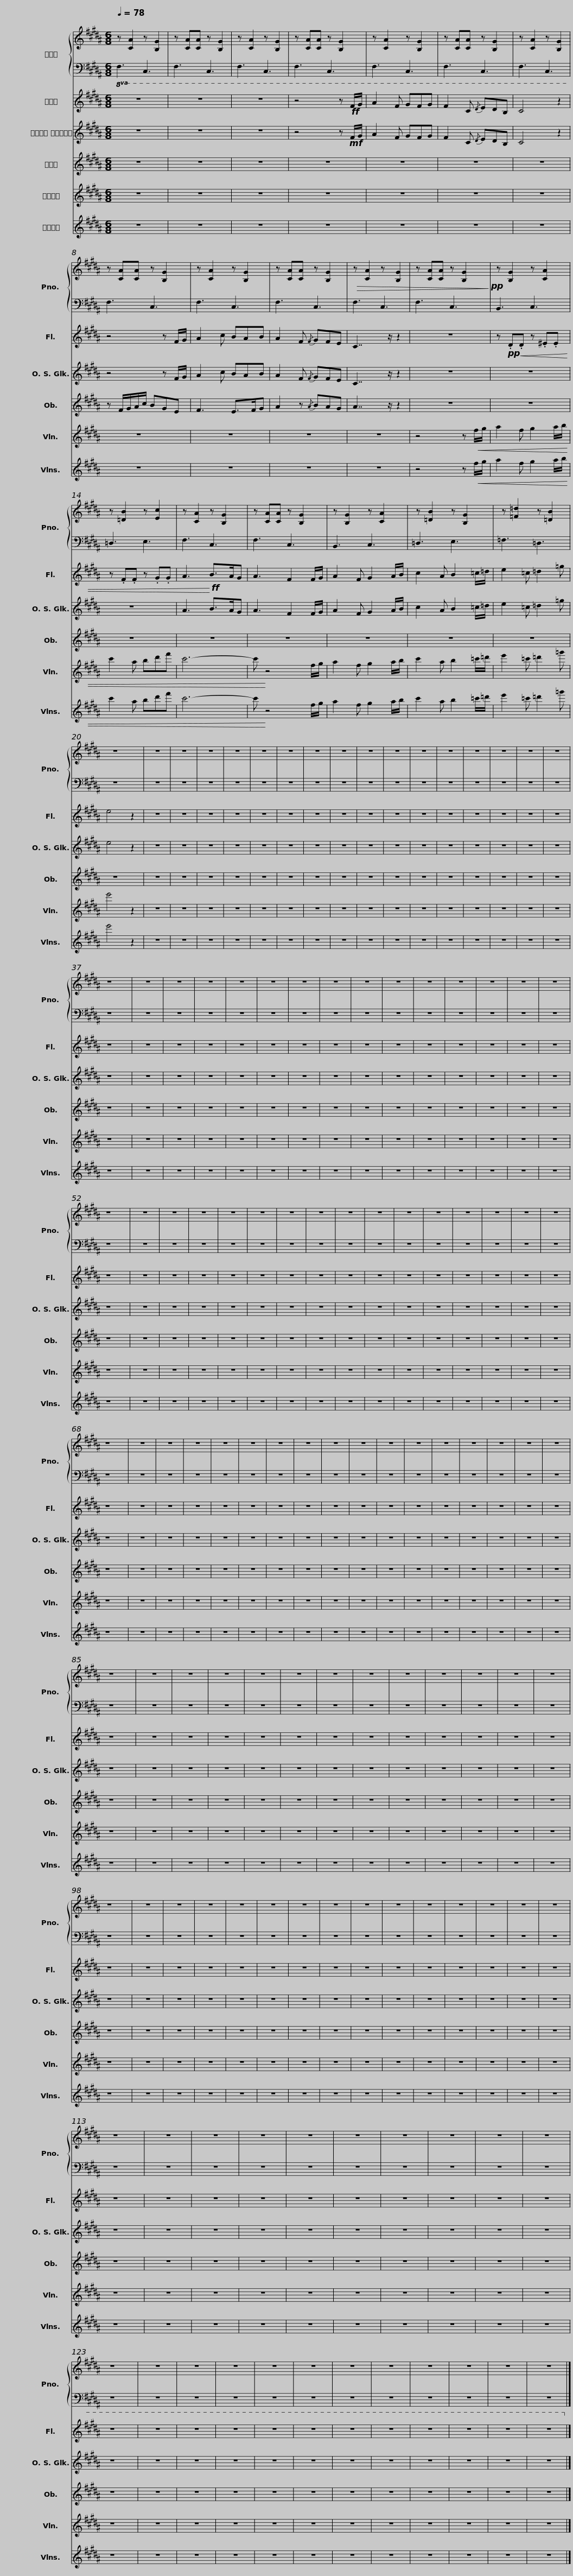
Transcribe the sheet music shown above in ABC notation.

X:1
%%score { 1 | 2 } 3 4 5 6 7
L:1/8
Q:1/4=78
M:6/8
I:linebreak $
K:B
V:1 treble
V:2 bass
V:3 treble
V:4 treble+15
V:5 treble
V:6 treble
V:7 treble
V:1
 z [CA]2 z [B,G]2 | z [CA][CA] z [B,G]2 | z [CA]2 z [B,G]2 | z [CA][CA] z [B,G]2 | z [CA]2 z [B,G]2 | %5
 z [CA][CA] z [B,G]2 |$ z [CA]2 z [B,G]2 | z [CA][CA] z [B,G]2 | z [CA]2 z [B,G]2 | z [CA][CA] z [B,G]2 | %10
!>(! z [CA]2 z [B,G]2 |$ z [CA][CA] z [B,G]2!>)!!pp! | z [B,G]2 z [CA]2 | z [=DB]2 z [Ec]2 | z [CA]2 z [B,G]2 | %15
 z [CA][CA] z [B,G]2 |$ z [B,G]2 z [CA]2 | z [=DB]2 z [B,G]2 | z [=F=d]2 z [=DB]2 | z6 | %20
 z6 | z6 | z6 | z6 |$ z6 | %25
 z6 | z6 | z6 | z6 | z6 | %30
 z6 | z6 | z6 | z6 | z6 | %35
 z6 | z6 | z6 | z6 |$ z6 | %40
 z6 | z6 | z6 | z6 | z6 | %45
 z6 | z6 | z6 | z6 | z6 | %50
 z6 | z6 | z6 | z6 |$ z6 | %55
 z6 | z6 | z6 | z6 | z6 | %60
 z6 | z6 | z6 | z6 | z6 | %65
 z6 | z6 | z6 | z6 |$ z6 | %70
 z6 | z6 | z6 | z6 | z6 | %75
 z6 | z6 | z6 | z6 | z6 | %80
 z6 | z6 | z6 | z6 |$ z6 | %85
 z6 | z6 | z6 | z6 | z6 | %90
 z6 | z6 | z6 | z6 | z6 | %95
 z6 | z6 | z6 | z6 |$ z6 | %100
 z6 | z6 | z6 | z6 | z6 | %105
 z6 | z6 | z6 | z6 | z6 | %110
 z6 | z6 | z6 | z6 |$ z6 | %115
 z6 | z6 | z6 | z6 | z6 | %120
 z6 | z6 | z6 | z6 | z6 | %125
 z6 | z6 | z6 | z6 |$ z6 | %130
 z6 | z6 | z6 | z6 |] %134
V:2
 F,3 C,3 | F,3 C,3 | F,3 C,3 | F,3 C,3 | F,3 C,3 | %5
 F,3 C,3 |$ F,3 C,3 | F,3 C,3 | F,3 C,3 | F,3 C,3 | %10
 F,3 C,3 |$ F,3 C,3 | B,,3 C,3 | =D,3 E,3 | F,3 C,3 | %15
 F,3 C,3 |$ B,,3 C,3 | =D,3 E,3 | =F,3 =D,3 | z6 | %20
 z6 | z6 | z6 | z6 |$ z6 | %25
 z6 | z6 | z6 | z6 | z6 | %30
 z6 | z6 | z6 | z6 | z6 | %35
 z6 | z6 | z6 | z6 |$ z6 | %40
 z6 | z6 | z6 | z6 | z6 | %45
 z6 | z6 | z6 | z6 | z6 | %50
 z6 | z6 | z6 | z6 |$ z6 | %55
 z6 | z6 | z6 | z6 | z6 | %60
 z6 | z6 | z6 | z6 | z6 | %65
 z6 | z6 | z6 | z6 |$ z6 | %70
 z6 | z6 | z6 | z6 | z6 | %75
 z6 | z6 | z6 | z6 | z6 | %80
 z6 | z6 | z6 | z6 |$ z6 | %85
 z6 | z6 | z6 | z6 | z6 | %90
 z6 | z6 | z6 | z6 | z6 | %95
 z6 | z6 | z6 | z6 |$ z6 | %100
 z6 | z6 | z6 | z6 | z6 | %105
 z6 | z6 | z6 | z6 | z6 | %110
 z6 | z6 | z6 | z6 |$ z6 | %115
 z6 | z6 | z6 | z6 | z6 | %120
 z6 | z6 | z6 | z6 | z6 | %125
 z6 | z6 | z6 | z6 |$ z6 | %130
 z6 | z6 | z6 | z6 |] %134
V:3
!8va(! z6 | z6 | z6 | z4 z!ff! f/g/ | a2 f gfg | %5
 f2 c{/d} edB |$ c4 z2 | z4 z f/g/ | a2 c' bab | a2 f{/f} gfe | %10
 c7/2 z/ z2 |$ z6 | z!pp!!<(! .d.d z .^e.e | z .f.f z .g.g | a3!<)!!ff! b>ag | %15
 a3 f2 f/g/ |$ a2 f g2 a/b/ | c'2 a b2 =c'/=d'/ | e'2 =c' =d'2 =g' | e'4 z2 | %20
 z6 | z6 | z6 | z6 |$ z6 | %25
 z6 | z6 | z6 | z6 | z6 | %30
 z6 | z6 | z6 | z6 | z6 | %35
 z6 | z6 | z6 | z6 |$ z6 | %40
 z6 | z6 | z6 | z6 | z6 | %45
 z6 | z6 | z6 | z6 | z6 | %50
 z6 | z6 | z6 | z6 |$ z6 | %55
 z6 | z6 | z6 | z6 | z6 | %60
 z6 | z6 | z6 | z6 | z6 | %65
 z6 | z6 | z6 | z6 |$ z6 | %70
 z6 | z6 | z6 | z6 | z6 | %75
 z6 | z6 | z6 | z6 | z6 | %80
 z6 | z6 | z6 | z6 |$ z6 | %85
 z6 | z6 | z6 | z6 | z6 | %90
 z6 | z6 | z6 | z6 | z6 | %95
 z6 | z6 | z6 | z6 |$ z6 | %100
 z6 | z6 | z6 | z6 | z6 | %105
 z6 | z6 | z6 | z6 | z6 | %110
 z6 | z6 | z6 | z6 |$ z6 | %115
 z6 | z6 | z6 | z6 | z6 | %120
 z6 | z6 | z6 | z6 | z6 | %125
 z6 | z6 | z6 | z6 |$ z6 | %130
 z6 | z6 | z6 | z6!8va)! |] %134
V:4
 z6 | z6 | z6 | z4 z!mf! F/G/ | A2 F GFG | %5
 F2 C{/D} EDB, |$ C4 z2 | z4 z F/G/ | A2 c BAB | A2 F{/F} GFE | %10
 C7/2 z/ z2 |$ z6 | z6 | z6 | A3 B>AG | %15
 A3 F2 F/G/ |$ A2 F G2 A/B/ | c2 A B2 =c/=d/ | e2 =c =d2 =g | e4 z2 | %20
 z6 | z6 | z6 | z6 |$ z6 | %25
 z6 | z6 | z6 | z6 | z6 | %30
 z6 | z6 | z6 | z6 | z6 | %35
 z6 | z6 | z6 | z6 |$ z6 | %40
 z6 | z6 | z6 | z6 | z6 | %45
 z6 | z6 | z6 | z6 | z6 | %50
 z6 | z6 | z6 | z6 |$ z6 | %55
 z6 | z6 | z6 | z6 | z6 | %60
 z6 | z6 | z6 | z6 | z6 | %65
 z6 | z6 | z6 | z6 |$ z6 | %70
 z6 | z6 | z6 | z6 | z6 | %75
 z6 | z6 | z6 | z6 | z6 | %80
 z6 | z6 | z6 | z6 |$ z6 | %85
 z6 | z6 | z6 | z6 | z6 | %90
 z6 | z6 | z6 | z6 | z6 | %95
 z6 | z6 | z6 | z6 |$ z6 | %100
 z6 | z6 | z6 | z6 | z6 | %105
 z6 | z6 | z6 | z6 | z6 | %110
 z6 | z6 | z6 | z6 |$ z6 | %115
 z6 | z6 | z6 | z6 | z6 | %120
 z6 | z6 | z6 | z6 | z6 | %125
 z6 | z6 | z6 | z6 |$ z6 | %130
 z6 | z6 | z6 | z6 |] %134
V:5
 z6 | z6 | z6 | z6 | z6 | %5
 z6 |$ z6 | z F/G/A/c/ BGE | F3 E>FG | A2 z{/A} BAG | %10
 A7/2 z/ z2 |$ z6 | z6 | z6 | z6 | %15
 z6 |$ z6 | z6 | z6 | z6 | %20
 z6 | z6 | z6 | z6 |$ z6 | %25
 z6 | z6 | z6 | z6 | z6 | %30
 z6 | z6 | z6 | z6 | z6 | %35
 z6 | z6 | z6 | z6 |$ z6 | %40
 z6 | z6 | z6 | z6 | z6 | %45
 z6 | z6 | z6 | z6 | z6 | %50
 z6 | z6 | z6 | z6 |$ z6 | %55
 z6 | z6 | z6 | z6 | z6 | %60
 z6 | z6 | z6 | z6 | z6 | %65
 z6 | z6 | z6 | z6 |$ z6 | %70
 z6 | z6 | z6 | z6 | z6 | %75
 z6 | z6 | z6 | z6 | z6 | %80
 z6 | z6 | z6 | z6 |$ z6 | %85
 z6 | z6 | z6 | z6 | z6 | %90
 z6 | z6 | z6 | z6 | z6 | %95
 z6 | z6 | z6 | z6 |$ z6 | %100
 z6 | z6 | z6 | z6 | z6 | %105
 z6 | z6 | z6 | z6 | z6 | %110
 z6 | z6 | z6 | z6 |$ z6 | %115
 z6 | z6 | z6 | z6 | z6 | %120
 z6 | z6 | z6 | z6 | z6 | %125
 z6 | z6 | z6 | z6 |$ z6 | %130
 z6 | z6 | z6 | z6 |] %134
V:6
 z6 | z6 | z6 | z6 | z6 | %5
 z6 |$ z6 | z6 | z6 | z6 | %10
 z6 |$ z4 z!<(! f/g/ | a2 f g2 a/b/ | c'2 a bd'f' | c'6- | %15
 c'!<)! z4 f/g/ |$ a2 f g2 a/b/ | c'2 a b2 =c'/=d'/ | e'2 =c' =d'2 =g' | e'4 z2 | %20
 z6 | z6 | z6 | z6 |$ z6 | %25
 z6 | z6 | z6 | z6 | z6 | %30
 z6 | z6 | z6 | z6 | z6 | %35
 z6 | z6 | z6 | z6 |$ z6 | %40
 z6 | z6 | z6 | z6 | z6 | %45
 z6 | z6 | z6 | z6 | z6 | %50
 z6 | z6 | z6 | z6 |$ z6 | %55
 z6 | z6 | z6 | z6 | z6 | %60
 z6 | z6 | z6 | z6 | z6 | %65
 z6 | z6 | z6 | z6 |$ z6 | %70
 z6 | z6 | z6 | z6 | z6 | %75
 z6 | z6 | z6 | z6 | z6 | %80
 z6 | z6 | z6 | z6 |$ z6 | %85
 z6 | z6 | z6 | z6 | z6 | %90
 z6 | z6 | z6 | z6 | z6 | %95
 z6 | z6 | z6 | z6 |$ z6 | %100
 z6 | z6 | z6 | z6 | z6 | %105
 z6 | z6 | z6 | z6 | z6 | %110
 z6 | z6 | z6 | z6 |$ z6 | %115
 z6 | z6 | z6 | z6 | z6 | %120
 z6 | z6 | z6 | z6 | z6 | %125
 z6 | z6 | z6 | z6 |$ z6 | %130
 z6 | z6 | z6 | z6 |] %134
V:7
 z6 | z6 | z6 | z6 | z6 | %5
 z6 |$ z6 | z6 | z6 | z6 | %10
 z6 |$ z4 z!<(! f/g/ | a2 f g2 a/b/ | c'2 a bd'f' | c'6- | %15
 c'!<)! z4 f/g/ |$ a2 f g2 a/b/ | c'2 a b2 =c'/=d'/ | e'2 =c' =d'2 =g' | e'4 z2 | %20
 z6 | z6 | z6 | z6 |$ z6 | %25
 z6 | z6 | z6 | z6 | z6 | %30
 z6 | z6 | z6 | z6 | z6 | %35
 z6 | z6 | z6 | z6 |$ z6 | %40
 z6 | z6 | z6 | z6 | z6 | %45
 z6 | z6 | z6 | z6 | z6 | %50
 z6 | z6 | z6 | z6 |$ z6 | %55
 z6 | z6 | z6 | z6 | z6 | %60
 z6 | z6 | z6 | z6 | z6 | %65
 z6 | z6 | z6 | z6 |$ z6 | %70
 z6 | z6 | z6 | z6 | z6 | %75
 z6 | z6 | z6 | z6 | z6 | %80
 z6 | z6 | z6 | z6 |$ z6 | %85
 z6 | z6 | z6 | z6 | z6 | %90
 z6 | z6 | z6 | z6 | z6 | %95
 z6 | z6 | z6 | z6 |$ z6 | %100
 z6 | z6 | z6 | z6 | z6 | %105
 z6 | z6 | z6 | z6 | z6 | %110
 z6 | z6 | z6 | z6 |$ z6 | %115
 z6 | z6 | z6 | z6 | z6 | %120
 z6 | z6 | z6 | z6 | z6 | %125
 z6 | z6 | z6 | z6 |$ z6 | %130
 z6 | z6 | z6 | z6 |] %134
